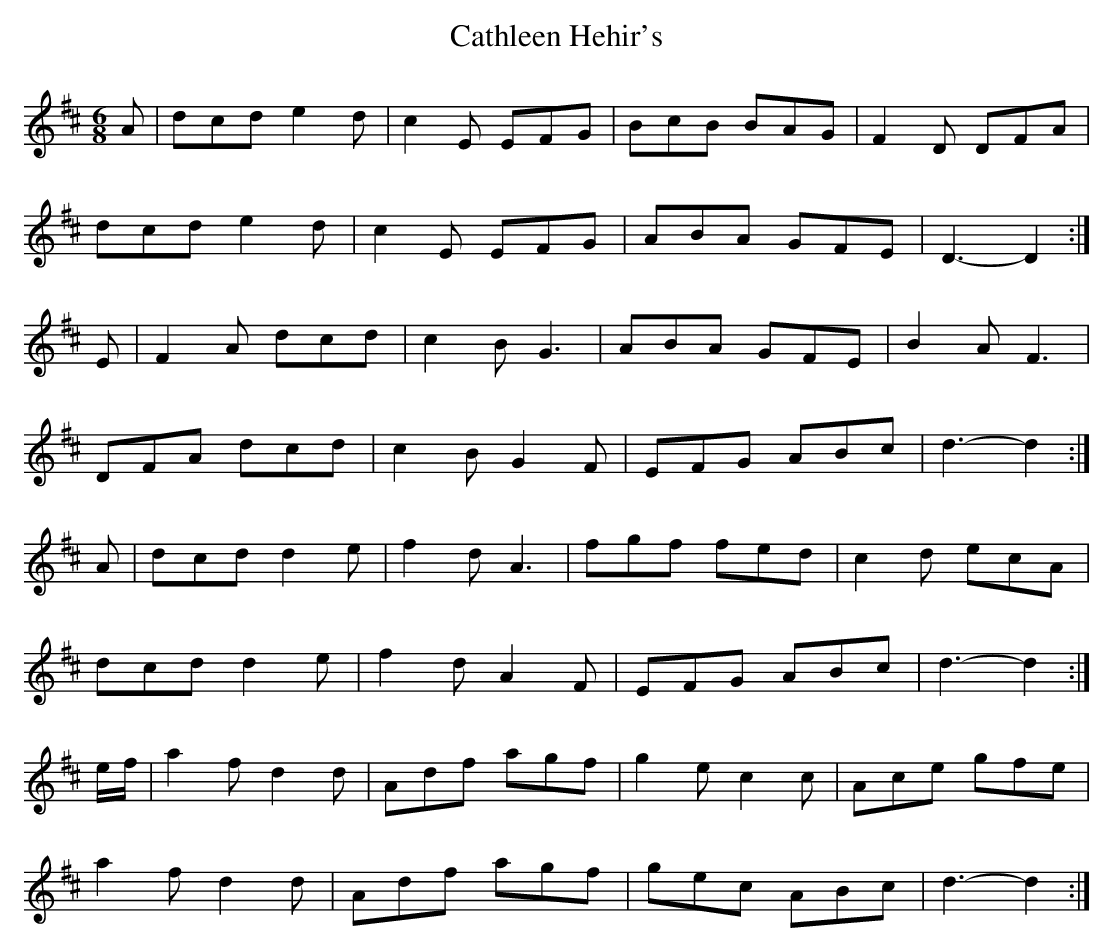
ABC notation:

X:1
T: Cathleen Hehir's
M: 6/8
L: 1/8
K: D
A | dcd e2 d | c2 E EFG | BcB BAG | F2 D DFA |
dcd e2 d | c2 E EFG | ABA GFE | D3-D2 :|
E | F2 A dcd | c2 B G3 | ABA GFE | B2 A F3 |
DFA dcd | c2 B G2 F | EFG ABc | d3-d2 :|
A | dcd d2 e | f2 d A3 | fgf fed | c2 d ecA |
dcd d2 e | f2 d A2 F | EFG ABc | d3-d2 :|
e/f/ |a2 f d2 d|Adf agf|g2 e c2 c|Ace gfe |
a2 f d2 d | Adf agf | gec ABc | d3-d2 :|
